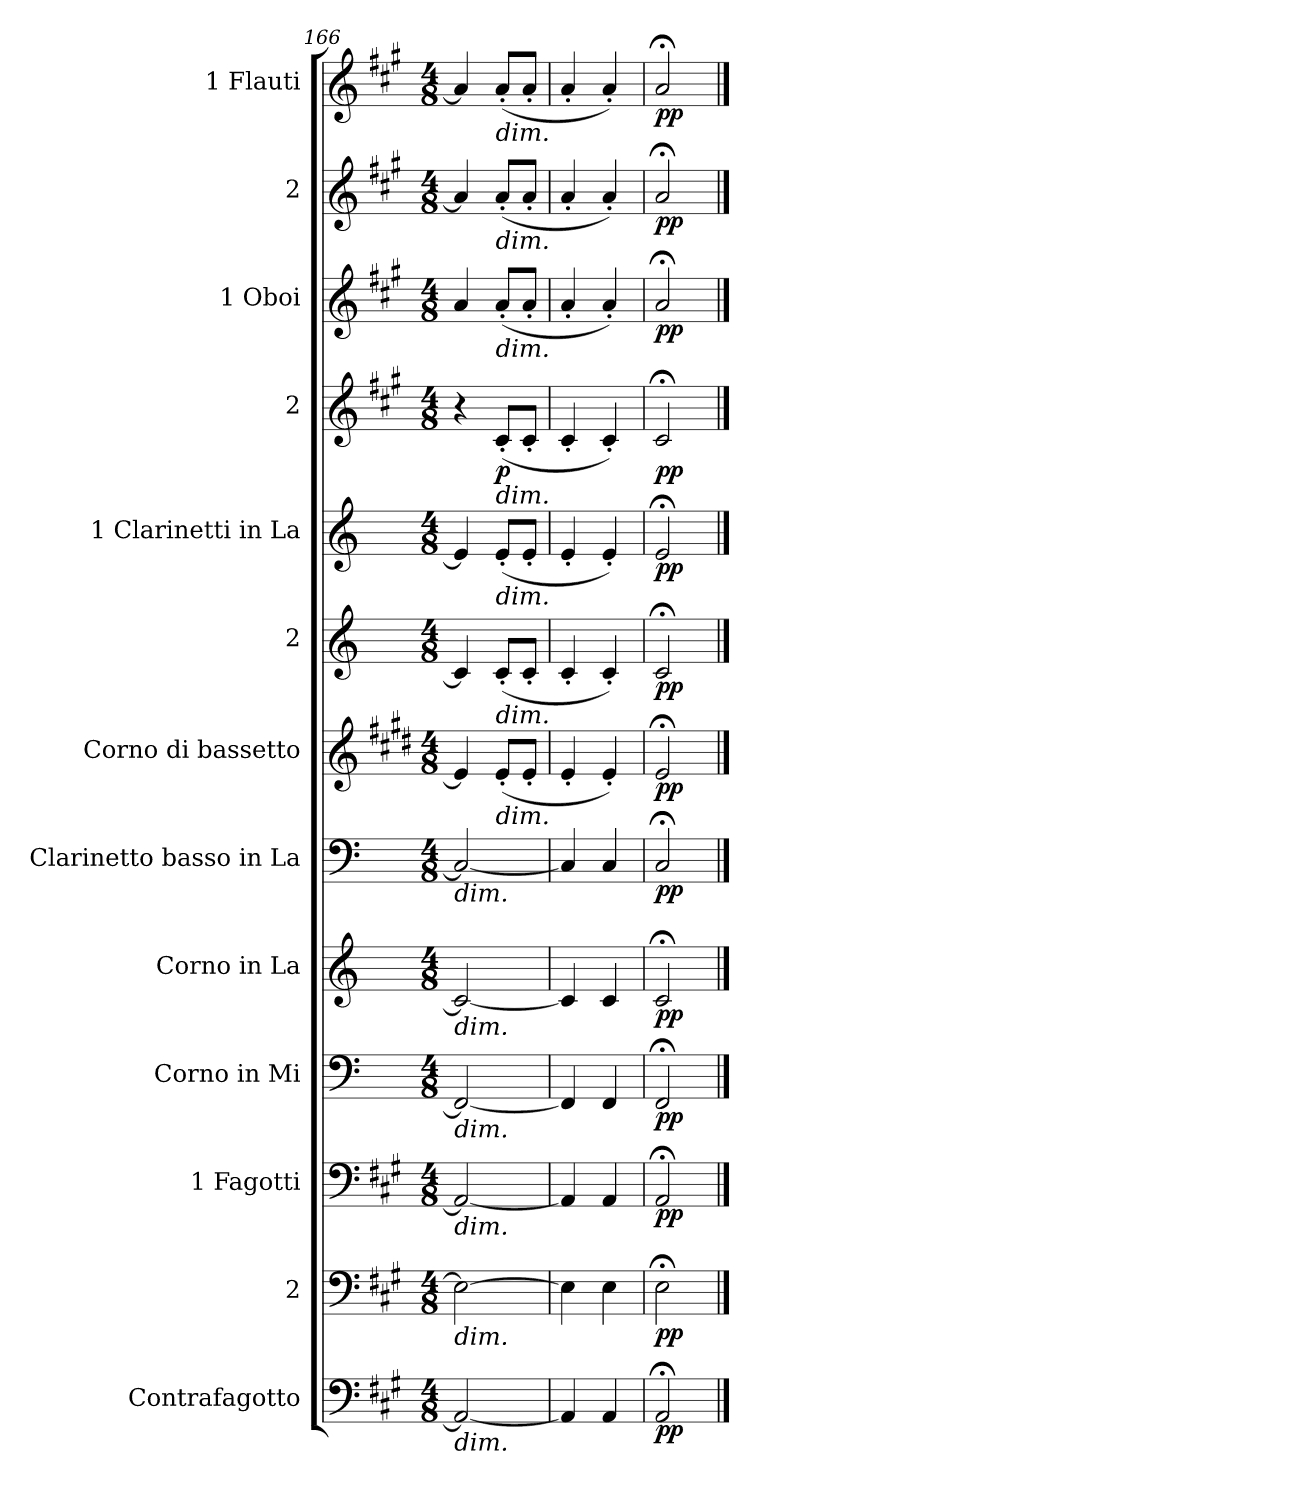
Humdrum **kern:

**kern	**dynam	**kern	**dynam	**kern	**dynam	**kern	**dynam	**kern	**dynam	**kern	**dynam	**kern	**dynam	**kern	**dynam	**kern	**dynam	**kern	**dynam	**kern	**dynam	**kern	**dynam	**kern	**dynam
*part13	*part13	*part12	*part12	*part11	*part11	*part10	*part10	*part9	*part9	*part8	*part8	*part7	*part7	*part6	*part6	*part5	*part5	*part4	*part4	*part3	*part3	*part2	*part2	*part1	*part1
*staff13	*staff13	*staff12	*staff12	*staff11	*staff11	*staff10	*staff10	*staff9	*staff9	*staff8	*staff8	*staff7	*staff7	*staff6	*staff6	*staff5	*staff5	*staff4	*staff4	*staff3	*staff3	*staff2	*staff2	*staff1	*staff1
*I"Contrafagotto	*	*I"2	*	*I"1  Fagotti	*	*I"Corno in Mi	*	*I"Corno in La	*	*I"Clarinetto basso in La	*	*I"Corno di bassetto	*	*I"2	*	*I"1  Clarinetti in La	*	*I"2	*	*I"1  Oboi	*	*I"2	*	*I"1  Flauti	*
*I'C. Fg.	*	*	*	*I'1  Fg.	*	*I'Cor. in Mi	*	*I'Cor. in La	*	*I'Cl. bas. in La	*	*I'Cor. di bast.	*	*	*	*I'1  Cl. in La	*	*	*	*I'1  Ob.	*	*	*	*I'1  Fl.	*
*clefF4	*	*clefF4	*	*clefF4	*	*clefF4	*	*clefG2	*	*clefF4	*	*clefG2	*	*clefG2	*	*clefG2	*	*clefG2	*	*clefG2	*	*clefG2	*	*clefG2	*
*ITrd7c12	*	*	*	*	*	*ITrd5c8	*	*ITrd2c3	*	*ITrd2c3	*	*ITrd4c7	*	*ITrd2c3	*	*ITrd2c3	*	*	*	*	*	*	*	*	*
*k[f#c#g#]	*	*k[f#c#g#]	*	*k[f#c#g#]	*	*k[f#c#g#d#]	*	*k[f#c#g#]	*	*k[f#c#g#]	*	*k[f#c#g#]	*	*k[f#c#g#]	*	*k[f#c#g#]	*	*k[f#c#g#]	*	*k[f#c#g#]	*	*k[f#c#g#]	*	*k[f#c#g#]	*
*M4/8	*	*M4/8	*	*M4/8	*	*M4/8	*	*M4/8	*	*M4/8	*	*M4/8	*	*M4/8	*	*M4/8	*	*M4/8	*	*M4/8	*	*M4/8	*	*M4/8	*
=166	=166	=166	=166	=166	=166	=166	=166	=166	=166	=166	=166	=166	=166	=166	=166	=166	=166	=166	=166	=166	=166	=166	=166	=166	=166
!	!	!	!	!	!	!	!	!	!	!LO:TX:b:i:t=dim.	!	!	!	!	!	!	!	!	!	!	!	!	!	!	!
!	!	!	!	!	!	!	!	!LO:TX:b:i:t=dim.	!	!	!	!	!	!	!	!	!	!	!	!	!	!	!	!	!
!	!	!	!	!	!	!LO:TX:b:i:t=dim.	!	!	!	!	!	!	!	!	!	!	!	!	!	!	!	!	!	!	!
!	!	!	!	!LO:TX:b:i:t=dim.	!	!	!	!	!	!	!	!	!	!	!	!	!	!	!	!	!	!	!	!	!
!	!	!LO:TX:b:i:t=dim.	!	!	!	!	!	!	!	!	!	!	!	!	!	!	!	!	!	!	!	!	!	!	!
!LO:TX:b:i:t=dim.	!	!	!	!	!	!	!	!	!	!	!	!	!	!	!	!	!	!	!	!	!	!	!	!	!
2AAA/_	.	2E\_	.	2AA/_	.	2AAA/_	.	2A/_	.	2AA/_	.	4A/]	.	4A/]	.	4c#/]	.	4r	.	4a/	.	4a/]	.	4a/]	.
!	!	!	!	!	!	!	!	!	!	!	!	!	!	!	!	!	!	!	!	!	!	!	!	!LO:TX:b:i:t=dim.	!
!	!	!	!	!	!	!	!	!	!	!	!	!	!	!	!	!	!	!	!	!	!	!LO:TX:b:i:t=dim.	!	!	!
!	!	!	!	!	!	!	!	!	!	!	!	!	!	!	!	!	!	!	!	!LO:TX:b:i:t=dim.	!	!	!	!	!
!	!	!	!	!	!	!	!	!	!	!	!	!	!	!	!	!	!	!LO:TX:b:i:t=dim.	!	!	!	!	!	!	!
!	!	!	!	!	!	!	!	!	!	!	!	!	!	!	!	!LO:TX:b:i:t=dim.	!	!	!	!	!	!	!	!	!
!	!	!	!	!	!	!	!	!	!	!	!	!	!	!LO:TX:b:i:t=dim.	!	!	!	!	!	!	!	!	!	!	!
!	!	!	!	!	!	!	!	!	!	!	!	!LO:TX:b:i:t=dim.	!	!	!	!	!	!	!	!	!	!	!	!	!
!	!	!	!	!	!	!	!	!	!	!	!	!	!	!	!	!	!	!	!LO:DY:b	!	!	!	!	!	!
.	.	.	.	.	.	.	.	.	.	.	.	(8A'/L	.	(8A'/L	.	(8c#'/L	.	(8c#'/L	p	(8a'/L	.	(8a'/L	.	(8a'/L	.
.	.	.	.	.	.	.	.	.	.	.	.	8A'/J	.	8A'/J	.	8c#'/J	.	8c#'/J	.	8a'/J	.	8a'/J	.	8a'/J	.
=167	=167	=167	=167	=167	=167	=167	=167	=167	=167	=167	=167	=167	=167	=167	=167	=167	=167	=167	=167	=167	=167	=167	=167	=167	=167
4AAA/]	.	4E\]	.	4AA/]	.	4AAA/]	.	4A/]	.	4AA/]	.	4A'/	.	4A'/	.	4c#'/	.	4c#'/	.	4a'/	.	4a'/	.	4a'/	.
4AAA/	.	4E\	.	4AA/	.	4AAA/	.	4A/	.	4AA/	.	4A'/)	.	4A'/)	.	4c#'/)	.	4c#'/)	.	4a'/)	.	4a'/)	.	4a'/)	.
=168	=168	=168	=168	=168	=168	=168	=168	=168	=168	=168	=168	=168	=168	=168	=168	=168	=168	=168	=168	=168	=168	=168	=168	=168	=168
!	!LO:DY:b	!	!LO:DY:b	!	!LO:DY:b	!	!LO:DY:b	!	!LO:DY:b	!	!LO:DY:b	!	!LO:DY:b	!	!LO:DY:b	!	!LO:DY:b	!	!LO:DY:b	!	!LO:DY:b	!	!LO:DY:b	!	!LO:DY:b
2AAA;</	pp	2E;<\	pp	2AA;</	pp	2AAA;</	pp	2A;</	pp	2AA;</	pp	2A;</	pp	2A;</	pp	2c#;</	pp	2c#;</	pp	2a;</	pp	2a;</	pp	2a;</	pp
==	==	==	==	==	==	==	==	==	==	==	==	==	==	==	==	==	==	==	==	==	==	==	==	==	==
*-	*-	*-	*-	*-	*-	*-	*-	*-	*-	*-	*-	*-	*-	*-	*-	*-	*-	*-	*-	*-	*-	*-	*-	*-	*-
